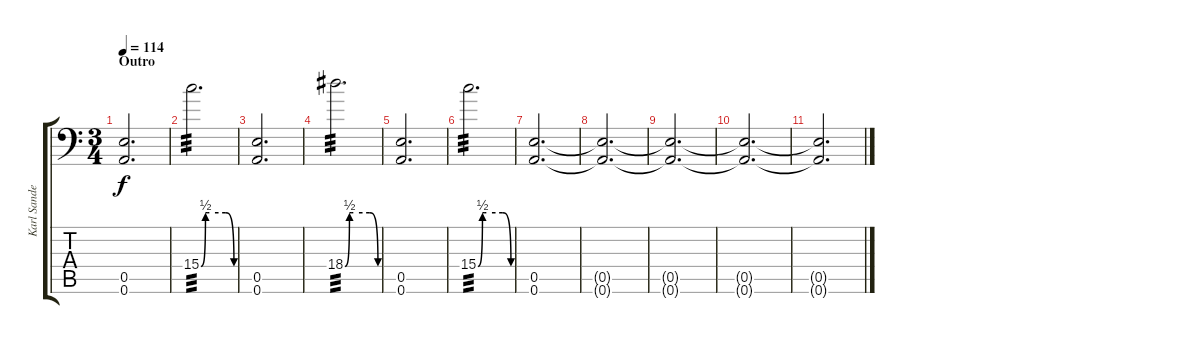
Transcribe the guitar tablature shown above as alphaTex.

\track ("Karl Sanders" "Karl Sande") {instrument overdrivenguitar}
\staff {score tabs}
\tuning (B3 Gb3 D3 A2 E2 A1) {hide}
\ts (3 4)
\section ("" "Outro")
\tempo 114
\clef f4
\ks c
(0.5 0.6).2{d dy f} |
15.4{be (custom 0 0 8 2 11 2 15 2 45 2 60 0)}.2{d tp 3} |
(0.5 0.6).2{d} |
18.4{be (custom 0 0 8 2 11 2 15 2 45 2 60 0)}.2{d tp 3} |
(0.5 0.6).2{d} |
15.4{be (custom 0 0 8 2 11 2 15 2 45 2 60 0)}.2{d tp 3} |
(0.5 0.6).2{d} |
(0.5{t} 0.6{t}).2{d} |
(0.5{t} 0.6{t}).2{d} |
(0.5{t} 0.6{t}).2{d} |
(0.5{t} 0.6{t}).2{d}
